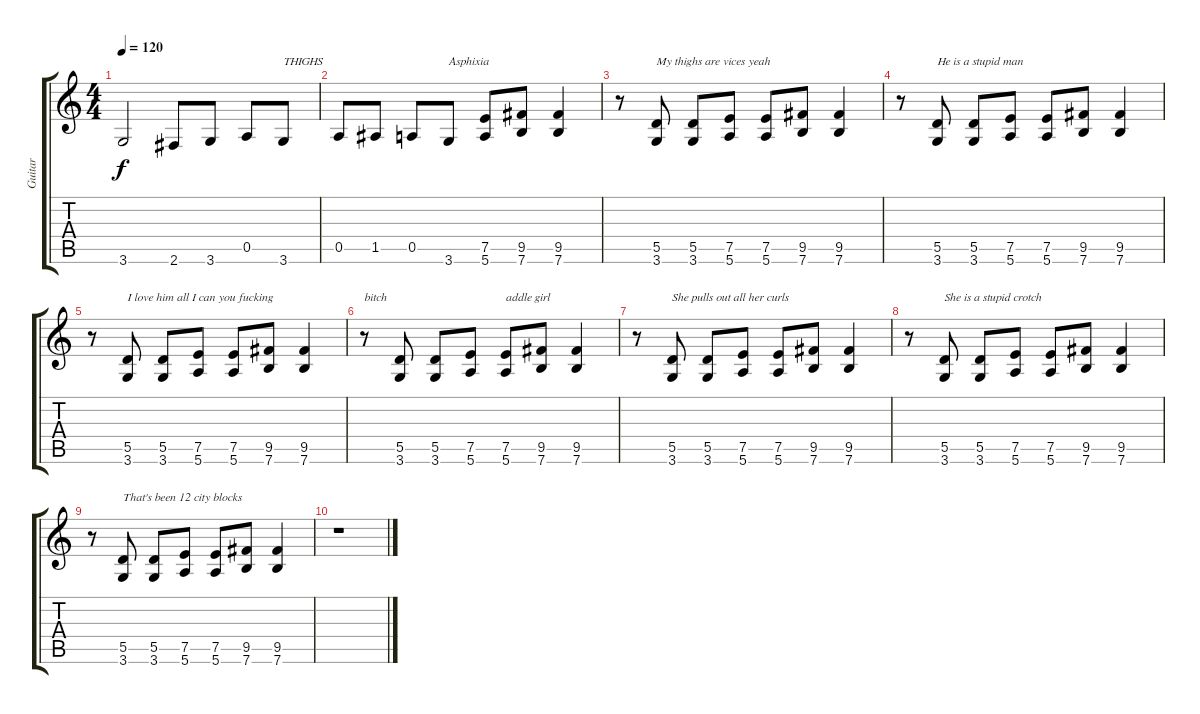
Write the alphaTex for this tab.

\track ("Guitar" "Guitar") {instrument distortionguitar}
\staff {score tabs}
\tuning (E4 B3 G3 D3 A2 E2) {hide}
\ts (4 4)
\tempo 120
\clef g2
\ks c
3.6.2{dy f} 2.6.8 3.6.8 0.5.8 3.6.8{txt "THIGHS"} |
0.5.8 1.5.8 0.5.8 3.6.8{txt "Asphixia"} (7.5 5.6).8 (9.5 7.6).8 (9.5 7.6).4 |
r.8 (5.5 3.6).8{txt "My thighs are vices yeah"} (5.5 3.6).8 (7.5 5.6).8 (7.5 5.6).8 (9.5 7.6).8 (9.5 7.6).4 |
r.8 (5.5 3.6).8{txt "He is a stupid man"} (5.5 3.6).8 (7.5 5.6).8 (7.5 5.6).8 (9.5 7.6).8 (9.5 7.6).4 |
r.8 (5.5 3.6).8{txt "I love him all I can you fucking"} (5.5 3.6).8 (7.5 5.6).8 (7.5 5.6).8 (9.5 7.6).8 (9.5 7.6).4 |
r.8{txt "bitch"} (5.5 3.6).8 (5.5 3.6).8 (7.5 5.6).8 (7.5 5.6).8{txt "addle girl"} (9.5 7.6).8 (9.5 7.6).4 |
r.8 (5.5 3.6).8{txt "She pulls out all her curls"} (5.5 3.6).8 (7.5 5.6).8 (7.5 5.6).8 (9.5 7.6).8 (9.5 7.6).4 |
r.8 (5.5 3.6).8{txt "She is a stupid crotch"} (5.5 3.6).8 (7.5 5.6).8 (7.5 5.6).8 (9.5 7.6).8 (9.5 7.6).4 |
r.8 (5.5 3.6).8{txt "That's been 12 city blocks"} (5.5 3.6).8 (7.5 5.6).8 (7.5 5.6).8 (9.5 7.6).8 (9.5 7.6).4 |
r.1
